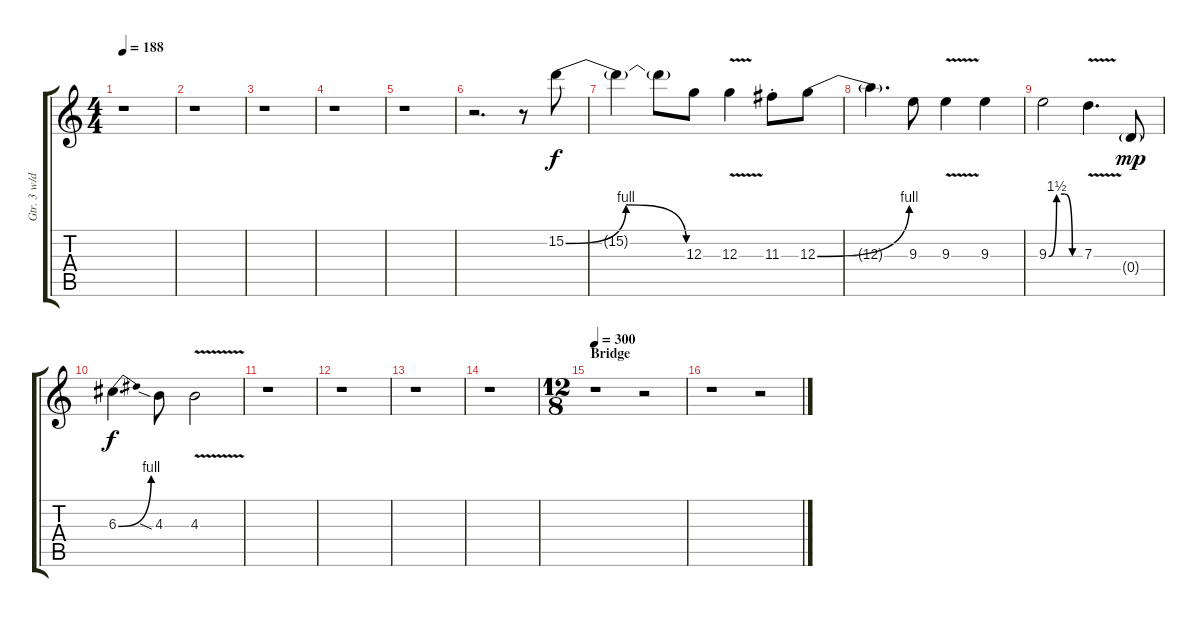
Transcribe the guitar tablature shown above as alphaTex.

\track ("Gtr. 3 w/dist" "Gtr. 3 w/d") {instrument distortionguitar}
\staff {score tabs}
\tuning (E4 B3 G3 D3 A2 E2) {hide}
\ts (4 4)
\tempo 188
\clef g2
\ks c
r.1{dy f} |
r.1 |
r.1 |
r.1 |
r.1 |
r.2{d} r.8 15.2{be (bendrelease 0 0 30 4 47 4 60 0)}.8 |
15.2{t}.4 15.2{t}.8 12.3.8 12.3{v}.4 11.3{st}.8 12.3{be (bend 0 0 60 4)}.8 |
12.3{t}.4{d} 9.3.8 9.3{v}.4 9.3.4 |
9.3{be (custom 0 0 15 6 30 6 45 0 60 0)}.2 7.3{v}.4{d} 0.4{g}.8{dy mp} |
6.3{be (bend 0 0 60 4)}.4{d dy f} 4.3{sia}.8 4.3{v}.2 |
r.1 |
r.1 |
r.1 |
r.1 |
\ts (12 8)
\section ("" "Bridge")
\tempo 300
r.1 r.2 |
r.1 r.2
